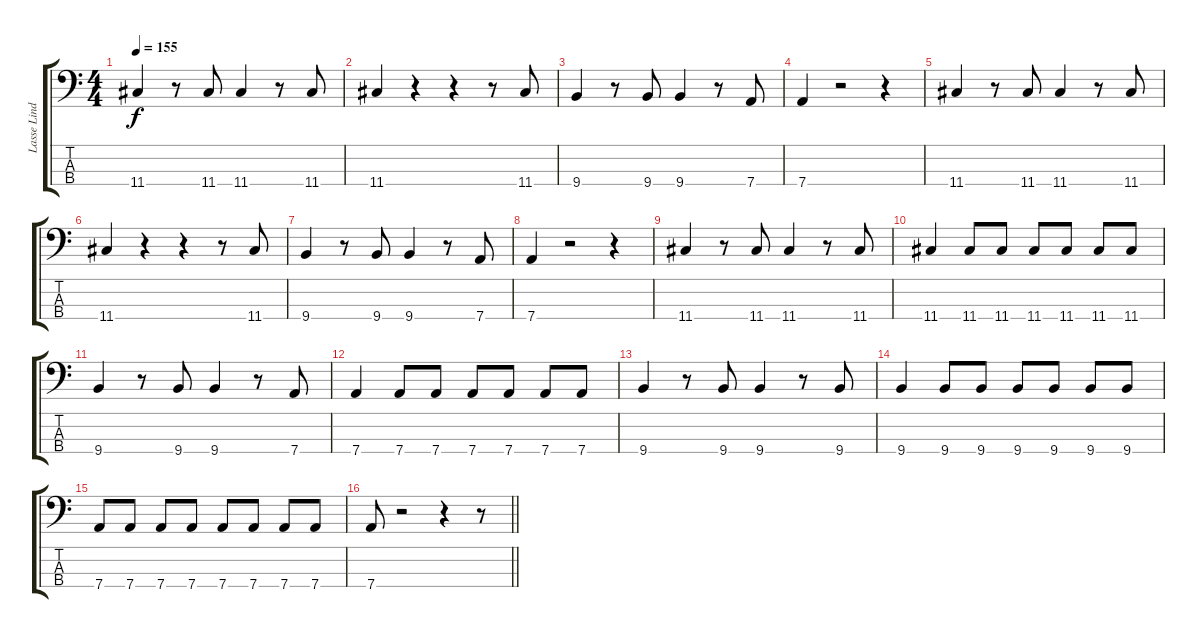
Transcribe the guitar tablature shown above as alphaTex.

\track ("Lasse Lindfors - Bass" "Lasse Lind") {instrument electricbassfinger}
\staff {score tabs}
\tuning (G2 D2 A1 D1) {hide}
\ts (4 4)
\tempo 155
\clef f4
\ks c
11.4.4{dy f} r.8 11.4.8 11.4.4 r.8 11.4.8 |
11.4.4 r.4 r.4 r.8 11.4.8 |
9.4.4 r.8 9.4.8 9.4.4 r.8 7.4.8 |
7.4.4 r.2 r.4 |
11.4.4 r.8 11.4.8 11.4.4 r.8 11.4.8 |
11.4.4 r.4 r.4 r.8 11.4.8 |
9.4.4 r.8 9.4.8 9.4.4 r.8 7.4.8 |
7.4.4 r.2 r.4 |
11.4.4 r.8 11.4.8 11.4.4 r.8 11.4.8 |
11.4.4 11.4.8 11.4.8 11.4.8 11.4.8 11.4.8 11.4.8 |
9.4.4 r.8 9.4.8 9.4.4 r.8 7.4.8 |
7.4.4 7.4.8 7.4.8 7.4.8 7.4.8 7.4.8 7.4.8 |
9.4.4 r.8 9.4.8 9.4.4 r.8 9.4.8 |
9.4.4 9.4.8 9.4.8 9.4.8 9.4.8 9.4.8 9.4.8 |
7.4.8 7.4.8 7.4.8 7.4.8 7.4.8 7.4.8 7.4.8 7.4.8 |
\barLineRight lightlight
7.4.8 r.2 r.4 r.8
